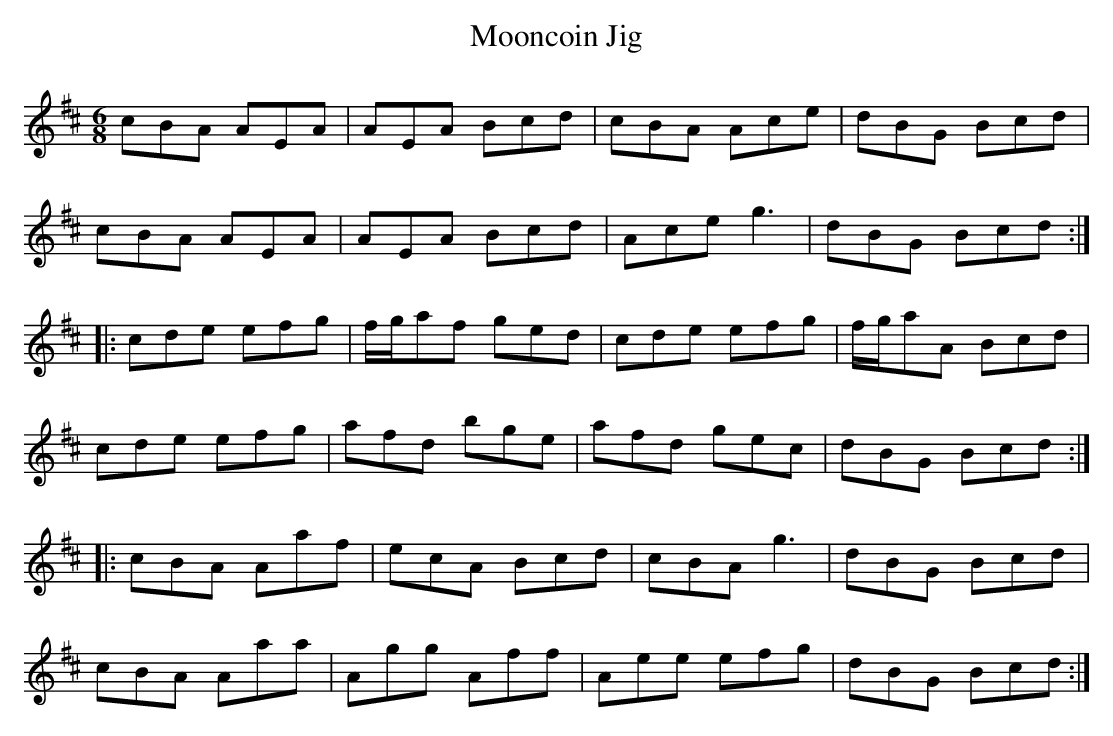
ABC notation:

X:1
T:Mooncoin Jig
M:6/8
L:1/8
K:D
cBA AEA | AEA Bcd | cBA Ace | dBG Bcd |
cBA AEA | AEA Bcd | Ace g3 | dBG Bcd ::
cde efg | f/2g/2af ged | cde efg | f/2g/2aA Bcd |
cde efg | afd bge | afd gec | dBG Bcd ::
cBA Aaf | ecA Bcd | cBA g3 | dBG Bcd |
cBA Aaa | Agg Aff | Aee efg | dBG Bcd :|
